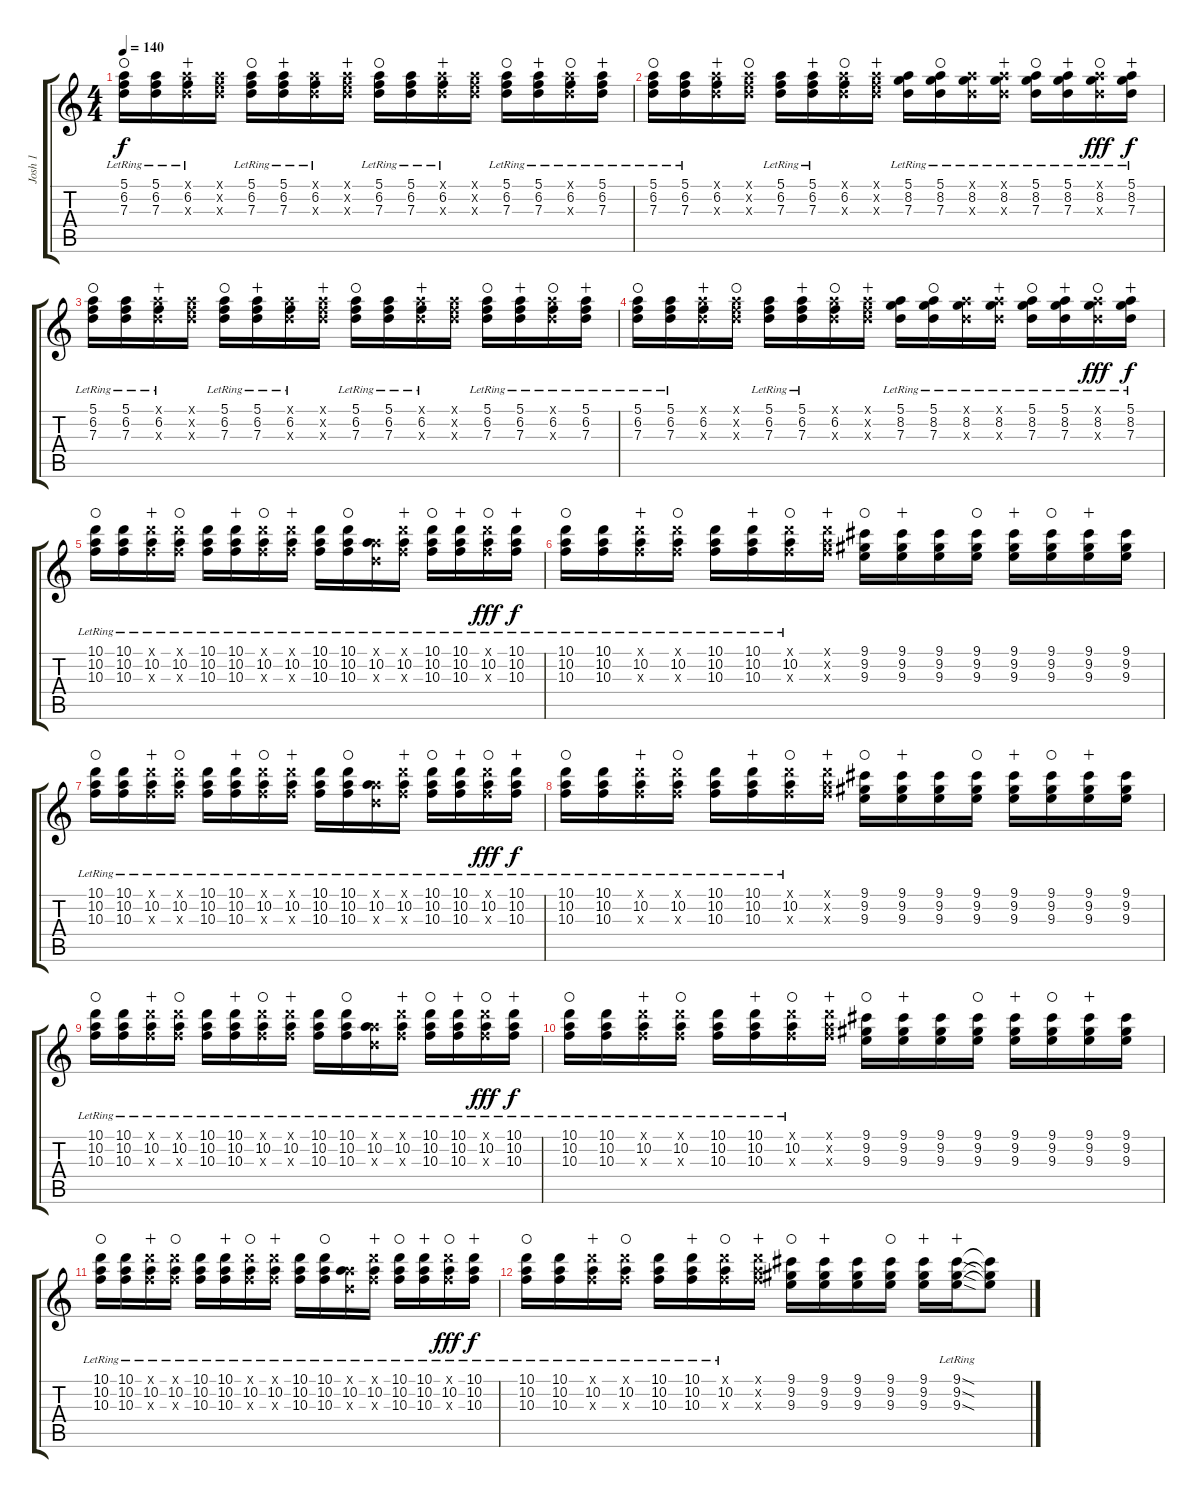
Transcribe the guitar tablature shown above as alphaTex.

\track ("Josh 1" "Josh 1") {instrument overdrivenguitar}
\staff {score tabs}
\tuning (E4 B3 G3 D3 A2 E2) {hide}
\ts (4 4)
\tempo 140
\clef g2
\ks c
(5.1{lr} 6.2{lr} 7.3{lr}).16{dy f waho} (5.1{lr} 6.2{lr} 7.3{lr}).16 (5.1{x} 6.2{lr} 7.3{x}).16{wahc} (5.1{x} 6.2{x} 7.3{x}).16 (5.1{lr} 6.2{lr} 7.3{lr}).16{waho} (5.1{lr} 6.2 7.3{lr}).16{wahc} (5.1{x} 6.2{lr} 7.3{x}).16 (5.1{x} 6.2{x} 7.3{x}).16{wahc} (5.1{lr} 6.2 7.3{lr}).16{waho} (5.1{lr} 6.2 7.3{lr}).16 (5.1{x} 6.2{lr} 7.3{x}).16{wahc} (5.1{x} 6.2{x} 7.3{x}).16 (5.1{lr} 6.2 7.3{lr}).16{waho} (5.1{lr} 6.2 7.3{lr}).16{wahc} (5.1{x} 6.2{lr} 7.3{x}).16{waho} (5.1{lr} 6.2{lr} 7.3{lr}).16{wahc} |
(5.1{lr} 6.2{lr} 7.3{lr}).16{waho} (5.1{lr} 6.2{lr} 7.3{lr}).16 (5.1{x} 6.2 7.3{x}).16{wahc} (5.1{x} 6.2{x} 7.3{x}).16{waho} (5.1{lr} 6.2{lr} 7.3{lr}).16 (5.1{lr} 6.2{lr} 7.3{lr}).16{wahc} (5.1{x} 6.2 7.3{x}).16{waho} (5.1{x} 6.2{x} 7.3{x}).16{wahc} (5.1{lr} 8.2{lr} 7.3{lr}).16 (5.1{lr} 8.2{lr} 7.3{lr}).16{waho} (5.1{x} 8.2{lr} 7.3{x}).16 (5.1{x} 8.2{lr} 7.3{x}).16{wahc} (5.1{lr} 8.2 7.3{lr}).16{waho} (5.1{lr} 8.2 7.3{lr}).16{wahc} (5.1{x} 8.2{lr} 7.3{x}).16{dy fff waho} (5.1{lr} 8.2{lr} 7.3{lr}).16{dy f wahc} |
(5.1{lr} 6.2{lr} 7.3{lr}).16{waho} (5.1{lr} 6.2{lr} 7.3{lr}).16 (5.1{x} 6.2{lr} 7.3{x}).16{wahc} (5.1{x} 6.2{x} 7.3{x}).16 (5.1{lr} 6.2{lr} 7.3{lr}).16{waho} (5.1{lr} 6.2 7.3{lr}).16{wahc} (5.1{x} 6.2{lr} 7.3{x}).16 (5.1{x} 6.2{x} 7.3{x}).16{wahc} (5.1{lr} 6.2 7.3{lr}).16{waho} (5.1{lr} 6.2 7.3{lr}).16 (5.1{x} 6.2{lr} 7.3{x}).16{wahc} (5.1{x} 6.2{x} 7.3{x}).16 (5.1{lr} 6.2 7.3{lr}).16{waho} (5.1{lr} 6.2 7.3{lr}).16{wahc} (5.1{x} 6.2{lr} 7.3{x}).16{waho} (5.1{lr} 6.2{lr} 7.3{lr}).16{wahc} |
(5.1{lr} 6.2{lr} 7.3{lr}).16{waho} (5.1{lr} 6.2{lr} 7.3{lr}).16 (5.1{x} 6.2 7.3{x}).16{wahc} (5.1{x} 6.2{x} 7.3{x}).16{waho} (5.1{lr} 6.2{lr} 7.3{lr}).16 (5.1{lr} 6.2{lr} 7.3{lr}).16{wahc} (5.1{x} 6.2 7.3{x}).16{waho} (5.1{x} 6.2{x} 7.3{x}).16{wahc} (5.1{lr} 8.2{lr} 7.3{lr}).16 (5.1{lr} 8.2{lr} 7.3{lr}).16{waho} (5.1{x} 8.2{lr} 7.3{x}).16 (5.1{x} 8.2{lr} 7.3{x}).16{wahc} (5.1{lr} 8.2 7.3{lr}).16{waho} (5.1{lr} 8.2 7.3{lr}).16{wahc} (5.1{x} 8.2{lr} 7.3{x}).16{dy fff waho} (5.1{lr} 8.2{lr} 7.3{lr}).16{dy f wahc} |
(10.1{lr} 10.2{lr} 10.3{lr}).16{waho} (10.1{lr} 10.2{lr} 10.3{lr}).16 (10.1{x} 10.2{lr} 10.3{x}).16{wahc} (10.1{x} 10.2{lr} 10.3{x}).16{waho} (10.1{lr} 10.2{lr} 10.3{lr}).16 (10.1{lr} 10.2{lr} 10.3{lr}).16{wahc} (10.1{x} 10.2{lr} 10.3{x}).16{waho} (10.1{x} 10.2{lr} 10.3{x}).16{wahc} (10.1{lr} 10.2{lr} 10.3{lr}).16 (10.1{lr} 10.2{lr} 10.3{lr}).16{waho} (5.1{x} 10.2{lr} 7.3{x}).16 (10.1{x} 10.2{lr} 10.3{x}).16{wahc} (10.1{lr} 10.2 10.3{lr}).16{waho} (10.1{lr} 10.2 10.3{lr}).16{wahc} (10.1{x} 10.2{lr} 10.3{x}).16{dy fff waho} (10.1{lr} 10.2{lr} 10.3{lr}).16{dy f wahc} |
(10.1{lr} 10.2{lr} 10.3{lr}).16{waho} (10.1{lr} 10.2 10.3{lr}).16 (10.1{x} 10.2{lr} 10.3{x}).16{wahc} (10.1{x} 10.2{lr} 10.3{x}).16{waho} (10.1{lr} 10.2{lr} 10.3{lr}).16 (10.1{lr} 10.2{lr} 10.3{lr}).16{wahc} (10.1{x} 10.2{lr} 10.3{x}).16{waho} (10.1{x} 10.2{x} 10.3{x}).16{wahc} (9.1 9.2 9.3).16{waho} (9.1 9.2 9.3).16{wahc} (9.1 9.2 9.3).16 (9.1 9.2 9.3).16{waho} (9.1 9.2 9.3).16{wahc} (9.1 9.2 9.3).16{waho} (9.1 9.2 9.3).16{wahc} (9.1 9.2 9.3).16 |
(10.1{lr} 10.2{lr} 10.3{lr}).16{waho} (10.1{lr} 10.2{lr} 10.3{lr}).16 (10.1{x} 10.2{lr} 10.3{x}).16{wahc} (10.1{x} 10.2{lr} 10.3{x}).16{waho} (10.1{lr} 10.2{lr} 10.3{lr}).16 (10.1{lr} 10.2{lr} 10.3{lr}).16{wahc} (10.1{x} 10.2{lr} 10.3{x}).16{waho} (10.1{x} 10.2{lr} 10.3{x}).16{wahc} (10.1{lr} 10.2{lr} 10.3{lr}).16 (10.1{lr} 10.2{lr} 10.3{lr}).16{waho} (5.1{x} 10.2{lr} 7.3{x}).16 (10.1{x} 10.2{lr} 10.3{x}).16{wahc} (10.1{lr} 10.2 10.3{lr}).16{waho} (10.1{lr} 10.2 10.3{lr}).16{wahc} (10.1{x} 10.2{lr} 10.3{x}).16{dy fff waho} (10.1{lr} 10.2{lr} 10.3{lr}).16{dy f wahc} |
(10.1{lr} 10.2{lr} 10.3{lr}).16{waho} (10.1{lr} 10.2 10.3{lr}).16 (10.1{x} 10.2{lr} 10.3{x}).16{wahc} (10.1{x} 10.2{lr} 10.3{x}).16{waho} (10.1{lr} 10.2{lr} 10.3{lr}).16 (10.1{lr} 10.2{lr} 10.3{lr}).16{wahc} (10.1{x} 10.2{lr} 10.3{x}).16{waho} (10.1{x} 10.2{x} 10.3{x}).16{wahc} (9.1 9.2 9.3).16{waho} (9.1 9.2 9.3).16{wahc} (9.1 9.2 9.3).16 (9.1 9.2 9.3).16{waho} (9.1 9.2 9.3).16{wahc} (9.1 9.2 9.3).16{waho} (9.1 9.2 9.3).16{wahc} (9.1 9.2 9.3).16 |
(10.1{lr} 10.2{lr} 10.3{lr}).16{waho} (10.1{lr} 10.2{lr} 10.3{lr}).16 (10.1{x} 10.2{lr} 10.3{x}).16{wahc} (10.1{x} 10.2{lr} 10.3{x}).16{waho} (10.1{lr} 10.2{lr} 10.3{lr}).16 (10.1{lr} 10.2{lr} 10.3{lr}).16{wahc} (10.1{x} 10.2{lr} 10.3{x}).16{waho} (10.1{x} 10.2{lr} 10.3{x}).16{wahc} (10.1{lr} 10.2{lr} 10.3{lr}).16 (10.1{lr} 10.2{lr} 10.3{lr}).16{waho} (5.1{x} 10.2{lr} 7.3{x}).16 (10.1{x} 10.2{lr} 10.3{x}).16{wahc} (10.1{lr} 10.2 10.3{lr}).16{waho} (10.1{lr} 10.2 10.3{lr}).16{wahc} (10.1{x} 10.2{lr} 10.3{x}).16{dy fff waho} (10.1{lr} 10.2{lr} 10.3{lr}).16{dy f wahc} |
(10.1{lr} 10.2{lr} 10.3{lr}).16{waho} (10.1{lr} 10.2 10.3{lr}).16 (10.1{x} 10.2{lr} 10.3{x}).16{wahc} (10.1{x} 10.2{lr} 10.3{x}).16{waho} (10.1{lr} 10.2{lr} 10.3{lr}).16 (10.1{lr} 10.2{lr} 10.3{lr}).16{wahc} (10.1{x} 10.2{lr} 10.3{x}).16{waho} (10.1{x} 10.2{x} 10.3{x}).16{wahc} (9.1 9.2 9.3).16{waho} (9.1 9.2 9.3).16{wahc} (9.1 9.2 9.3).16 (9.1 9.2 9.3).16{waho} (9.1 9.2 9.3).16{wahc} (9.1 9.2 9.3).16{waho} (9.1 9.2 9.3).16{wahc} (9.1 9.2 9.3).16 |
(10.1{lr} 10.2{lr} 10.3{lr}).16{waho} (10.1{lr} 10.2{lr} 10.3{lr}).16 (10.1{x} 10.2{lr} 10.3{x}).16{wahc} (10.1{x} 10.2{lr} 10.3{x}).16{waho} (10.1{lr} 10.2{lr} 10.3{lr}).16 (10.1{lr} 10.2{lr} 10.3{lr}).16{wahc} (10.1{x} 10.2{lr} 10.3{x}).16{waho} (10.1{x} 10.2{lr} 10.3{x}).16{wahc} (10.1{lr} 10.2{lr} 10.3{lr}).16 (10.1{lr} 10.2{lr} 10.3{lr}).16{waho} (5.1{x} 10.2{lr} 7.3{x}).16 (10.1{x} 10.2{lr} 10.3{x}).16{wahc} (10.1{lr} 10.2 10.3{lr}).16{waho} (10.1{lr} 10.2 10.3{lr}).16{wahc} (10.1{x} 10.2{lr} 10.3{x}).16{dy fff waho} (10.1{lr} 10.2{lr} 10.3{lr}).16{dy f wahc} |
(10.1{lr} 10.2{lr} 10.3{lr}).16{waho} (10.1{lr} 10.2 10.3{lr}).16 (10.1{x} 10.2{lr} 10.3{x}).16{wahc} (10.1{x} 10.2{lr} 10.3{x}).16{waho} (10.1{lr} 10.2{lr} 10.3{lr}).16 (10.1{lr} 10.2{lr} 10.3{lr}).16{wahc} (10.1{x} 10.2{lr} 10.3{x}).16{waho} (10.1{x} 10.2{x} 10.3{x}).16{wahc} (9.1 9.2 9.3).16{waho} (9.1 9.2 9.3).16{wahc} (9.1 9.2 9.3).16 (9.1 9.2 9.3).16{waho} (9.1 9.2 9.3).16{wahc} (9.1{sod lr} 9.2{sod} 9.3{sod lr}).16{wahc} (9.1{t} 9.2{t} 9.3{t}).8
